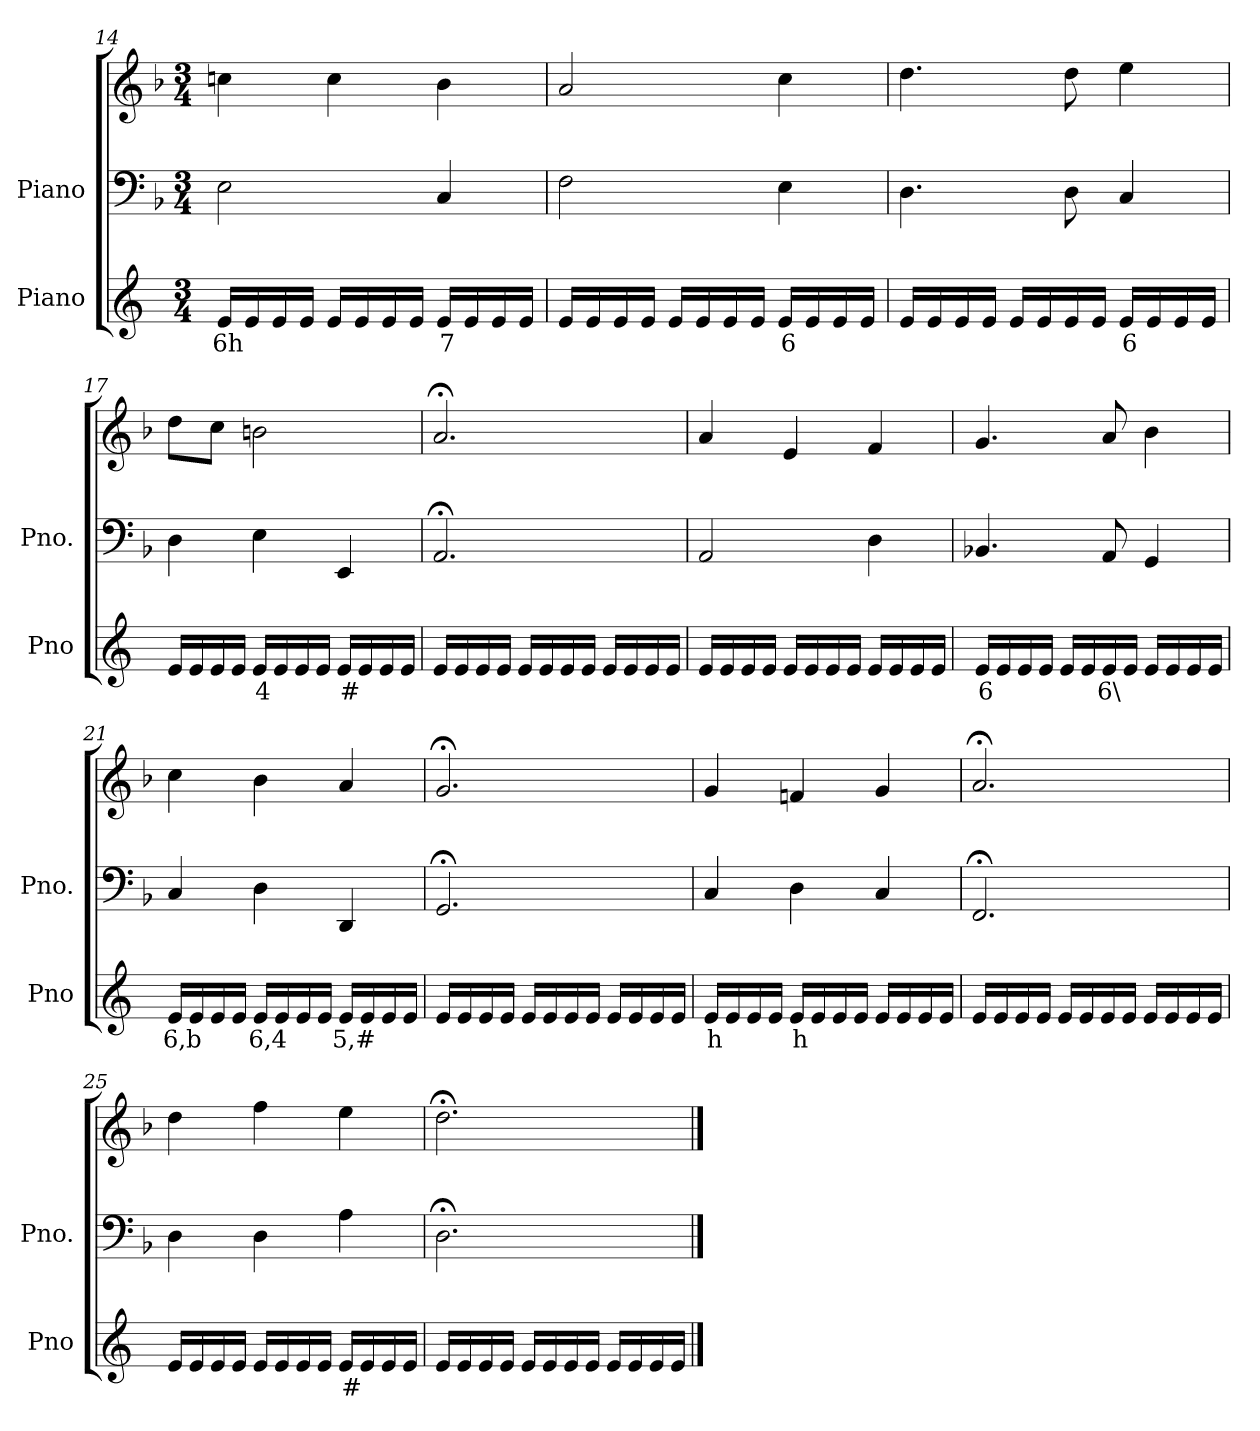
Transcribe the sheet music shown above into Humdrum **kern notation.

**kern	**text	**kern	**kern
*part2	*part2	*part1	*part1
*staff3	*staff3	*staff2	*staff1
*I"Piano	*	*I"Piano	*
*I'Pno	*	*I'Pno.	*
*clefG2	*	*clefF4	*clefG2
*k[]	*	*k[b-]	*k[b-]
*M3/4	*	*M3/4	*M3/4
=14	=14	=14	=14
!	!LO:LY:b	!	!
16e/LL	6h	2E\	4ccn\
16e/	.	.	.
16e/	.	.	.
16e/JJ	.	.	.
16e/LL	.	.	4cc\
16e/	.	.	.
16e/	.	.	.
16e/JJ	.	.	.
!	!LO:LY:b	!	!
16e/LL	7	4C/	4b-\
16e/	.	.	.
16e/	.	.	.
16e/JJ	.	.	.
=15	=15	=15	=15
16e/LL	.	2F\	2a/
16e/	.	.	.
16e/	.	.	.
16e/JJ	.	.	.
16e/LL	.	.	.
16e/	.	.	.
16e/	.	.	.
16e/JJ	.	.	.
!	!LO:LY:b	!	!
16e/LL	6	4E\	4cc\
16e/	.	.	.
16e/	.	.	.
16e/JJ	.	.	.
=16	=16	=16	=16
16e/LL	.	4.D\	4.dd\
16e/	.	.	.
16e/	.	.	.
16e/JJ	.	.	.
16e/LL	.	.	.
16e/	.	.	.
16e/	.	8D\	8dd\
16e/JJ	.	.	.
!	!LO:LY:b	!	!
16e/LL	6	4C/	4ee\
16e/	.	.	.
16e/	.	.	.
16e/JJ	.	.	.
=17	=17	=17	=17
16e/LL	.	4D\	8dd\L
16e/	.	.	.
16e/	.	.	8cc\J
16e/JJ	.	.	.
!	!LO:LY:b	!	!
16e/LL	4	4E\	2bn\
16e/	.	.	.
16e/	.	.	.
16e/JJ	.	.	.
!	!LO:LY:b	!	!
16e/LL	#	4EE/	.
16e/	.	.	.
16e/	.	.	.
16e/JJ	.	.	.
=18	=18	=18	=18
16e/LL	.	2.AA;</	2.a;</
16e/	.	.	.
16e/	.	.	.
16e/JJ	.	.	.
16e/LL	.	.	.
16e/	.	.	.
16e/	.	.	.
16e/JJ	.	.	.
16e/LL	.	.	.
16e/	.	.	.
16e/	.	.	.
16e/JJ	.	.	.
=19	=19	=19	=19
16e/LL	.	2AA/	4a/
16e/	.	.	.
16e/	.	.	.
16e/JJ	.	.	.
16e/LL	.	.	4e/
16e/	.	.	.
16e/	.	.	.
16e/JJ	.	.	.
16e/LL	.	4D\	4f/
16e/	.	.	.
16e/	.	.	.
16e/JJ	.	.	.
=20	=20	=20	=20
!	!LO:LY:b	!	!
16e/LL	6	4.BB-X/	4.g/
16e/	.	.	.
16e/	.	.	.
16e/JJ	.	.	.
16e/LL	.	.	.
16e/	.	.	.
!	!LO:LY:b	!	!
16e/	6\	8AA/	8a/
16e/JJ	.	.	.
16e/LL	.	4GG/	4b-\
16e/	.	.	.
16e/	.	.	.
16e/JJ	.	.	.
=21	=21	=21	=21
!	!LO:LY:b	!	!
16e/LL	6,b	4C/	4cc\
16e/	.	.	.
16e/	.	.	.
16e/JJ	.	.	.
!	!LO:LY:b	!	!
16e/LL	6,4	4D\	4b-\
16e/	.	.	.
16e/	.	.	.
16e/JJ	.	.	.
!	!LO:LY:b	!	!
16e/LL	5,#	4DD/	4a/
16e/	.	.	.
16e/	.	.	.
16e/JJ	.	.	.
=22	=22	=22	=22
16e/LL	.	2.GG;</	2.g;</
16e/	.	.	.
16e/	.	.	.
16e/JJ	.	.	.
16e/LL	.	.	.
16e/	.	.	.
16e/	.	.	.
16e/JJ	.	.	.
16e/LL	.	.	.
16e/	.	.	.
16e/	.	.	.
16e/JJ	.	.	.
=23	=23	=23	=23
!	!LO:LY:b	!	!
16e/LL	h	4C/	4g/
16e/	.	.	.
16e/	.	.	.
16e/JJ	.	.	.
!	!LO:LY:b	!	!
16e/LL	h	4D\	4fn/
16e/	.	.	.
16e/	.	.	.
16e/JJ	.	.	.
16e/LL	.	4C/	4g/
16e/	.	.	.
16e/	.	.	.
16e/JJ	.	.	.
=24	=24	=24	=24
16e/LL	.	2.FF;</	2.a;</
16e/	.	.	.
16e/	.	.	.
16e/JJ	.	.	.
16e/LL	.	.	.
16e/	.	.	.
16e/	.	.	.
16e/JJ	.	.	.
16e/LL	.	.	.
16e/	.	.	.
16e/	.	.	.
16e/JJ	.	.	.
=25	=25	=25	=25
16e/LL	.	4D\	4dd\
16e/	.	.	.
16e/	.	.	.
16e/JJ	.	.	.
16e/LL	.	4D\	4ff\
16e/	.	.	.
16e/	.	.	.
16e/JJ	.	.	.
!	!LO:LY:b	!	!
16e/LL	#	4A\	4ee\
16e/	.	.	.
16e/	.	.	.
16e/JJ	.	.	.
=26	=26	=26	=26
16e/LL	.	2.D;<\	2.dd;<\
16e/	.	.	.
16e/	.	.	.
16e/JJ	.	.	.
16e/LL	.	.	.
16e/	.	.	.
16e/	.	.	.
16e/JJ	.	.	.
16e/LL	.	.	.
16e/	.	.	.
16e/	.	.	.
16e/JJ	.	.	.
==	==	==	==
*-	*-	*-	*-
